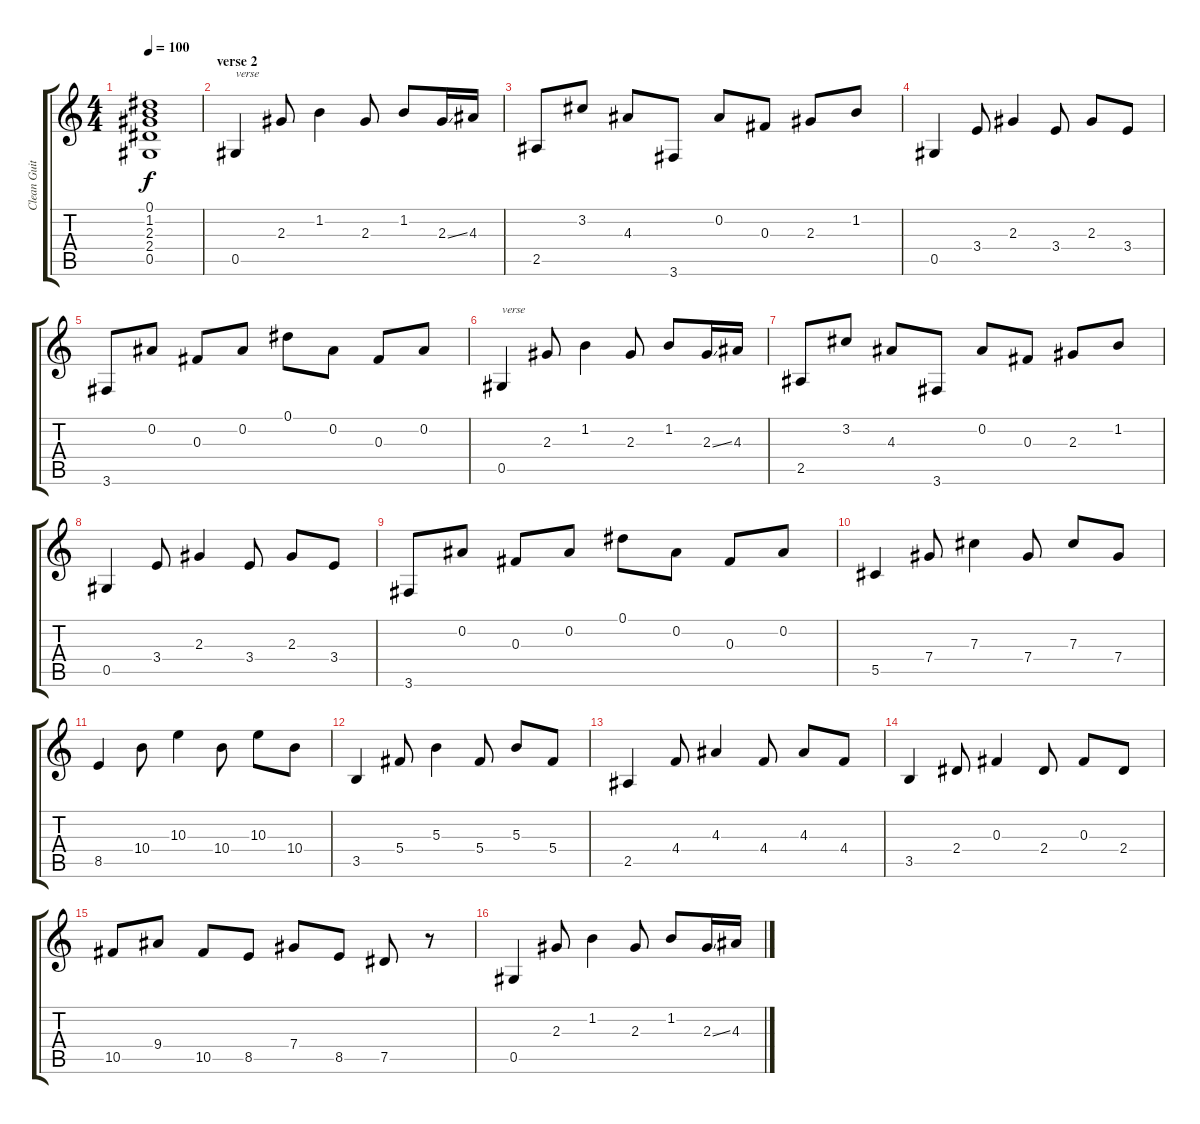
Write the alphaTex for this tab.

\track ("Clean Guitar 1" "Clean Guit") {instrument acousticguitarsteel}
\staff {score tabs}
\tuning (Eb4 Bb3 Gb3 Db3 Ab2 Eb2) {hide}
\ts (4 4)
\tempo 100
\clef g2
\ks c
(0.1 1.2 2.3 2.4 0.5).1{dy f} |
\section ("" "verse 2")
0.5.4{txt "verse"} 2.3.8 1.2.4 2.3.8 1.2.8 2.3{ss}.16 4.3.16 |
2.5.8 3.2.8 4.3.8 3.6.8 0.2.8 0.3.8 2.3.8 1.2.8 |
0.5.4 3.4.8 2.3.4 3.4.8 2.3.8 3.4.8 |
3.6.8 0.2.8 0.3.8 0.2.8 0.1.8 0.2.8 0.3.8 0.2.8 |
0.5.4{txt "verse"} 2.3.8 1.2.4 2.3.8 1.2.8 2.3{ss}.16 4.3.16 |
2.5.8 3.2.8 4.3.8 3.6.8 0.2.8 0.3.8 2.3.8 1.2.8 |
0.5.4 3.4.8 2.3.4 3.4.8 2.3.8 3.4.8 |
3.6.8 0.2.8 0.3.8 0.2.8 0.1.8 0.2.8 0.3.8 0.2.8 |
5.5.4 7.4.8 7.3.4 7.4.8 7.3.8 7.4.8 |
8.5.4 10.4.8 10.3.4 10.4.8 10.3.8 10.4.8 |
3.5.4 5.4.8 5.3.4 5.4.8 5.3.8 5.4.8 |
2.5.4 4.4.8 4.3.4 4.4.8 4.3.8 4.4.8 |
3.5.4 2.4.8 0.3.4 2.4.8 0.3.8 2.4.8 |
10.5.8 9.4.8 10.5.8 8.5.8 7.4.8 8.5.8 7.5.8 r.8 |
0.5.4 2.3.8 1.2.4 2.3.8 1.2.8 2.3{ss}.16 4.3.16
